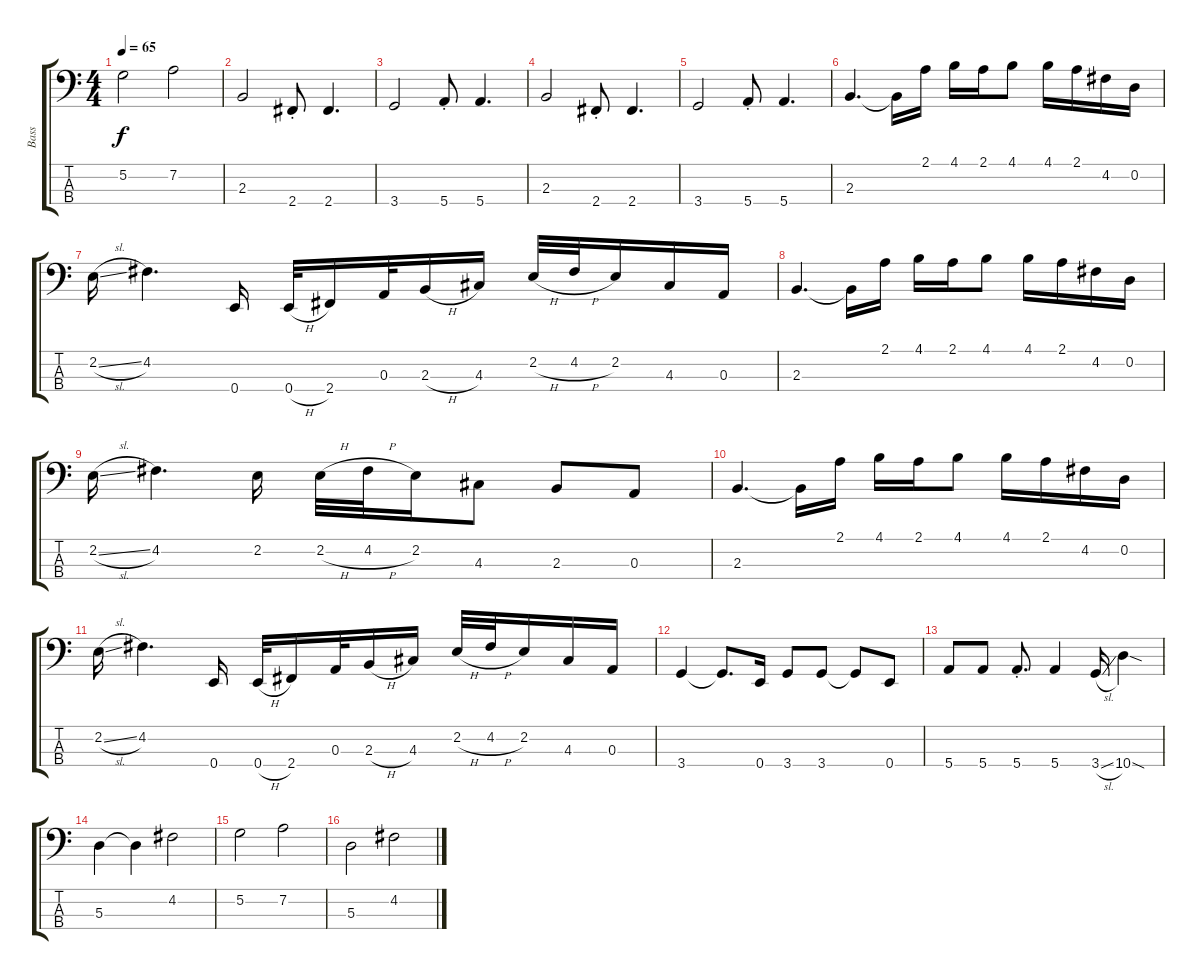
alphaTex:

\track ("Bass" "Bass") {instrument electricbassfinger}
\staff {score tabs}
\tuning (G2 D2 A1 E1) {hide}
\ts (4 4)
\tempo 65
\clef f4
\ks c
5.2.2{dy f} 7.2.2 |
2.3.2 2.4{st}.8 2.4.4{d} |
3.4.2 5.4{st}.8 5.4.4{d} |
2.3.2 2.4{st}.8 2.4.4{d} |
3.4.2 5.4{st}.8 5.4.4{d} |
2.3.4{d} 2.3{t}.16 2.1.16 4.1.16 2.1.16 4.1.8 4.1.16 2.1.16 4.2.16 0.2.16 |
2.2{sl}.16 4.2.4{d} 0.4.16 0.4{h}.32 2.4.16 0.3.32 2.3{h}.16 4.3.16 2.2{h}.32 4.2{h}.32 2.2.16 4.3.16 0.3.16 |
2.3.4{d} 2.3{t}.16 2.1.16 4.1.16 2.1.16 4.1.8 4.1.16 2.1.16 4.2.16 0.2.16 |
2.2{sl}.16 4.2.4{d} 2.2.16 2.2{h}.32 4.2{h}.32 2.2.16 4.3.8 2.3.8 0.3.8 |
2.3.4{d} 2.3{t}.16 2.1.16 4.1.16 2.1.16 4.1.8 4.1.16 2.1.16 4.2.16 0.2.16 |
2.2{sl}.16 4.2.4{d} 0.4.16 0.4{h}.32 2.4.16 0.3.32 2.3{h}.16 4.3.16 2.2{h}.32 4.2{h}.32 2.2.16 4.3.16 0.3.16 |
3.4.4 3.4{t}.8{d} 0.4.16 3.4.8 3.4.8 3.4{t}.8 0.4.8 |
5.4.8 5.4.8 5.4{st}.8{d} 5.4.4 3.4{sl}.16 10.4{sod}.4 |
5.3.4 5.3{t}.4 4.2.2 |
5.2.2 7.2.2 |
5.3.2 4.2.2
